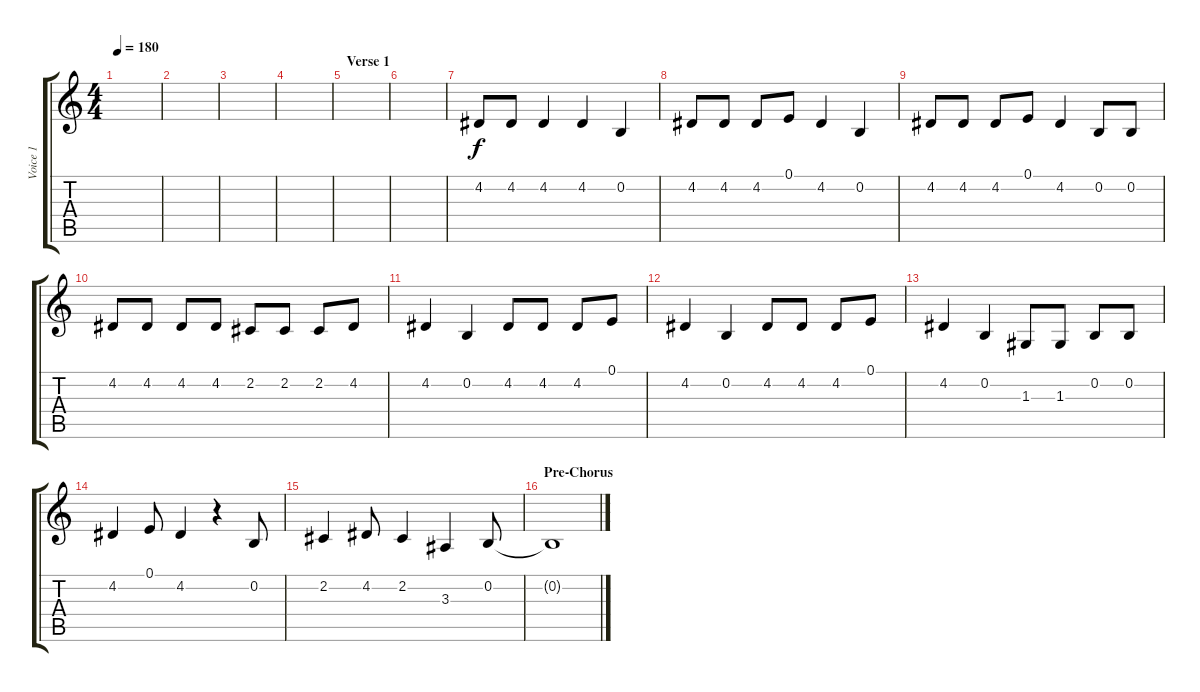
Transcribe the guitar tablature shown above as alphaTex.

\track ("Voice 1" "Voice 1") {instrument lead8bassandlead}
\staff {score tabs}
\tuning (E4 B3 G3 D3 A2 E2) {hide}
\ts (4 4)
\tempo 180
\clef g2
\ks c
|
|
|
|
\section ("" "Verse 1")
|
|
4.2.8 4.2.8 4.2.4 4.2.4 0.2.4 |
4.2.8 4.2.8 4.2.8 0.1.8 4.2.4 0.2.4 |
4.2.8 4.2.8 4.2.8 0.1.8 4.2.4 0.2.8 0.2.8 |
4.2.8 4.2.8 4.2.8 4.2.8 2.2.8 2.2.8 2.2.8 4.2.8 |
4.2.4 0.2.4 4.2.8 4.2.8 4.2.8 0.1.8 |
4.2.4 0.2.4 4.2.8 4.2.8 4.2.8 0.1.8 |
4.2.4 0.2.4 1.3.8 1.3.8 0.2.8 0.2.8 |
4.2.4 0.1.8 4.2.4 r.4 0.2.8 |
2.2.4 4.2.8 2.2.4 3.3.4 0.2.8 |
\section ("" "Pre-Chorus")
0.2{t}.1
